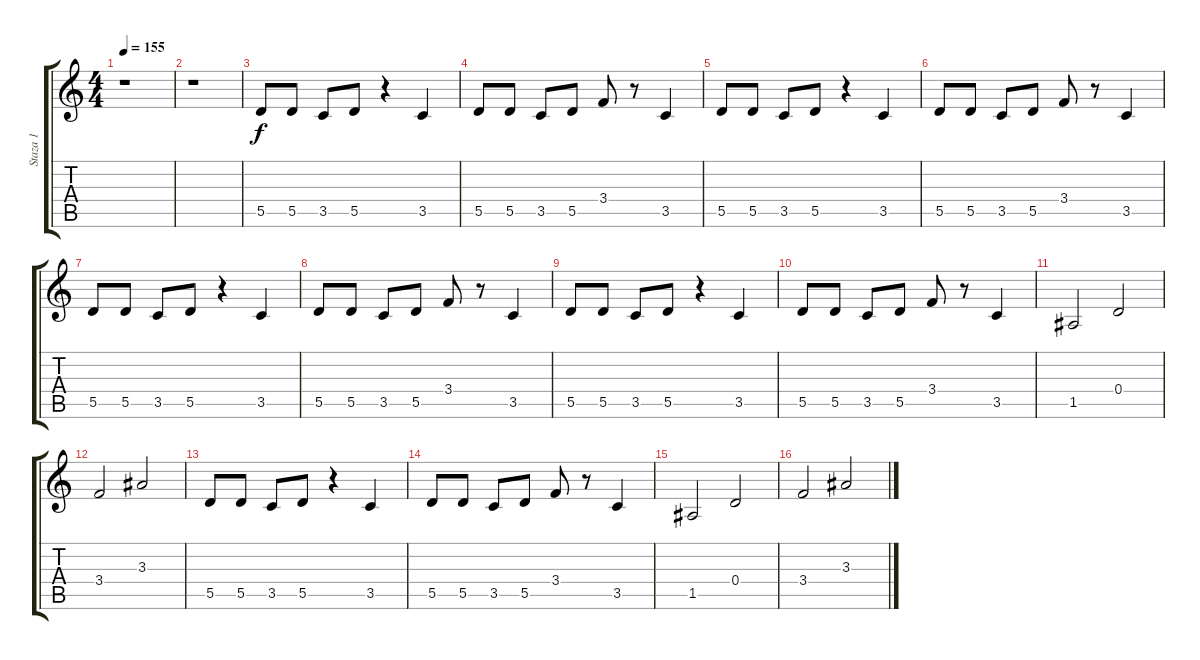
\track ("Staza 1" "Staza 1") {instrument overdrivenguitar}
\staff {score tabs}
\tuning (E4 B3 G3 D3 A2 E2) {hide}
\ts (4 4)
\tempo 155
\clef g2
\ks c
r.1{dy f instrument overdrivenguitar} |
r.1 |
5.5.8 5.5.8 3.5.8 5.5.8 r.4 3.5.4 |
5.5.8 5.5.8 3.5.8 5.5.8 3.4.8 r.8 3.5.4 |
5.5.8 5.5.8 3.5.8 5.5.8 r.4 3.5.4 |
5.5.8 5.5.8 3.5.8 5.5.8 3.4.8 r.8 3.5.4 |
5.5.8 5.5.8 3.5.8 5.5.8 r.4 3.5.4 |
5.5.8 5.5.8 3.5.8 5.5.8 3.4.8 r.8 3.5.4 |
5.5.8 5.5.8 3.5.8 5.5.8 r.4 3.5.4 |
5.5.8 5.5.8 3.5.8 5.5.8 3.4.8 r.8 3.5.4 |
1.5.2 0.4.2 |
3.4.2 3.3.2 |
5.5.8 5.5.8 3.5.8 5.5.8 r.4 3.5.4 |
5.5.8 5.5.8 3.5.8 5.5.8 3.4.8 r.8 3.5.4 |
1.5.2 0.4.2 |
3.4.2 3.3.2
